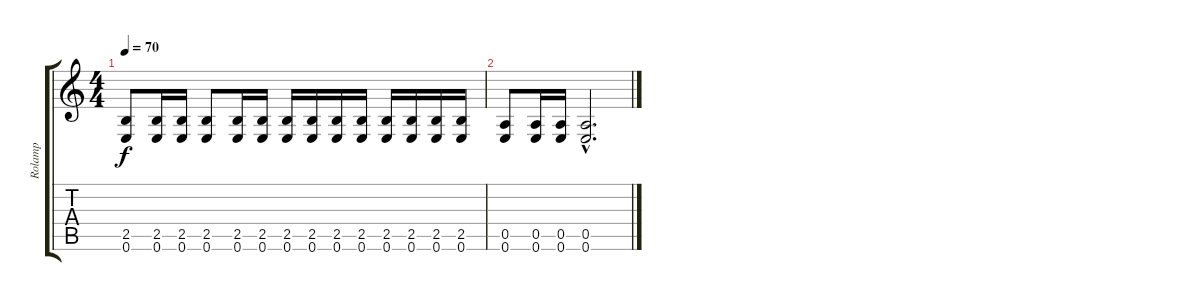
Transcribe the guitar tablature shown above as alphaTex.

\track ("Rolamp" "Rolamp") {instrument acousticguitarnylon}
\staff {score tabs}
\tuning (E4 B3 G3 D3 A2 E2) {hide}
\ts (4 4)
\tempo 70
\clef g2
\ks c
(2.5 0.6).8{dy f} (2.5 0.6).16 (2.5 0.6).16 (2.5 0.6).8 (2.5 0.6).16 (2.5 0.6).16 (2.5 0.6).16 (2.5 0.6).16 (2.5 0.6).16 (2.5 0.6).16 (2.5 0.6).16 (2.5 0.6).16 (2.5 0.6).16 (2.5 0.6).16 |
(0.5 0.6).8 (0.5 0.6).16 (0.5 0.6).16 (0.5{hac} 0.6{hac}).2{d}
